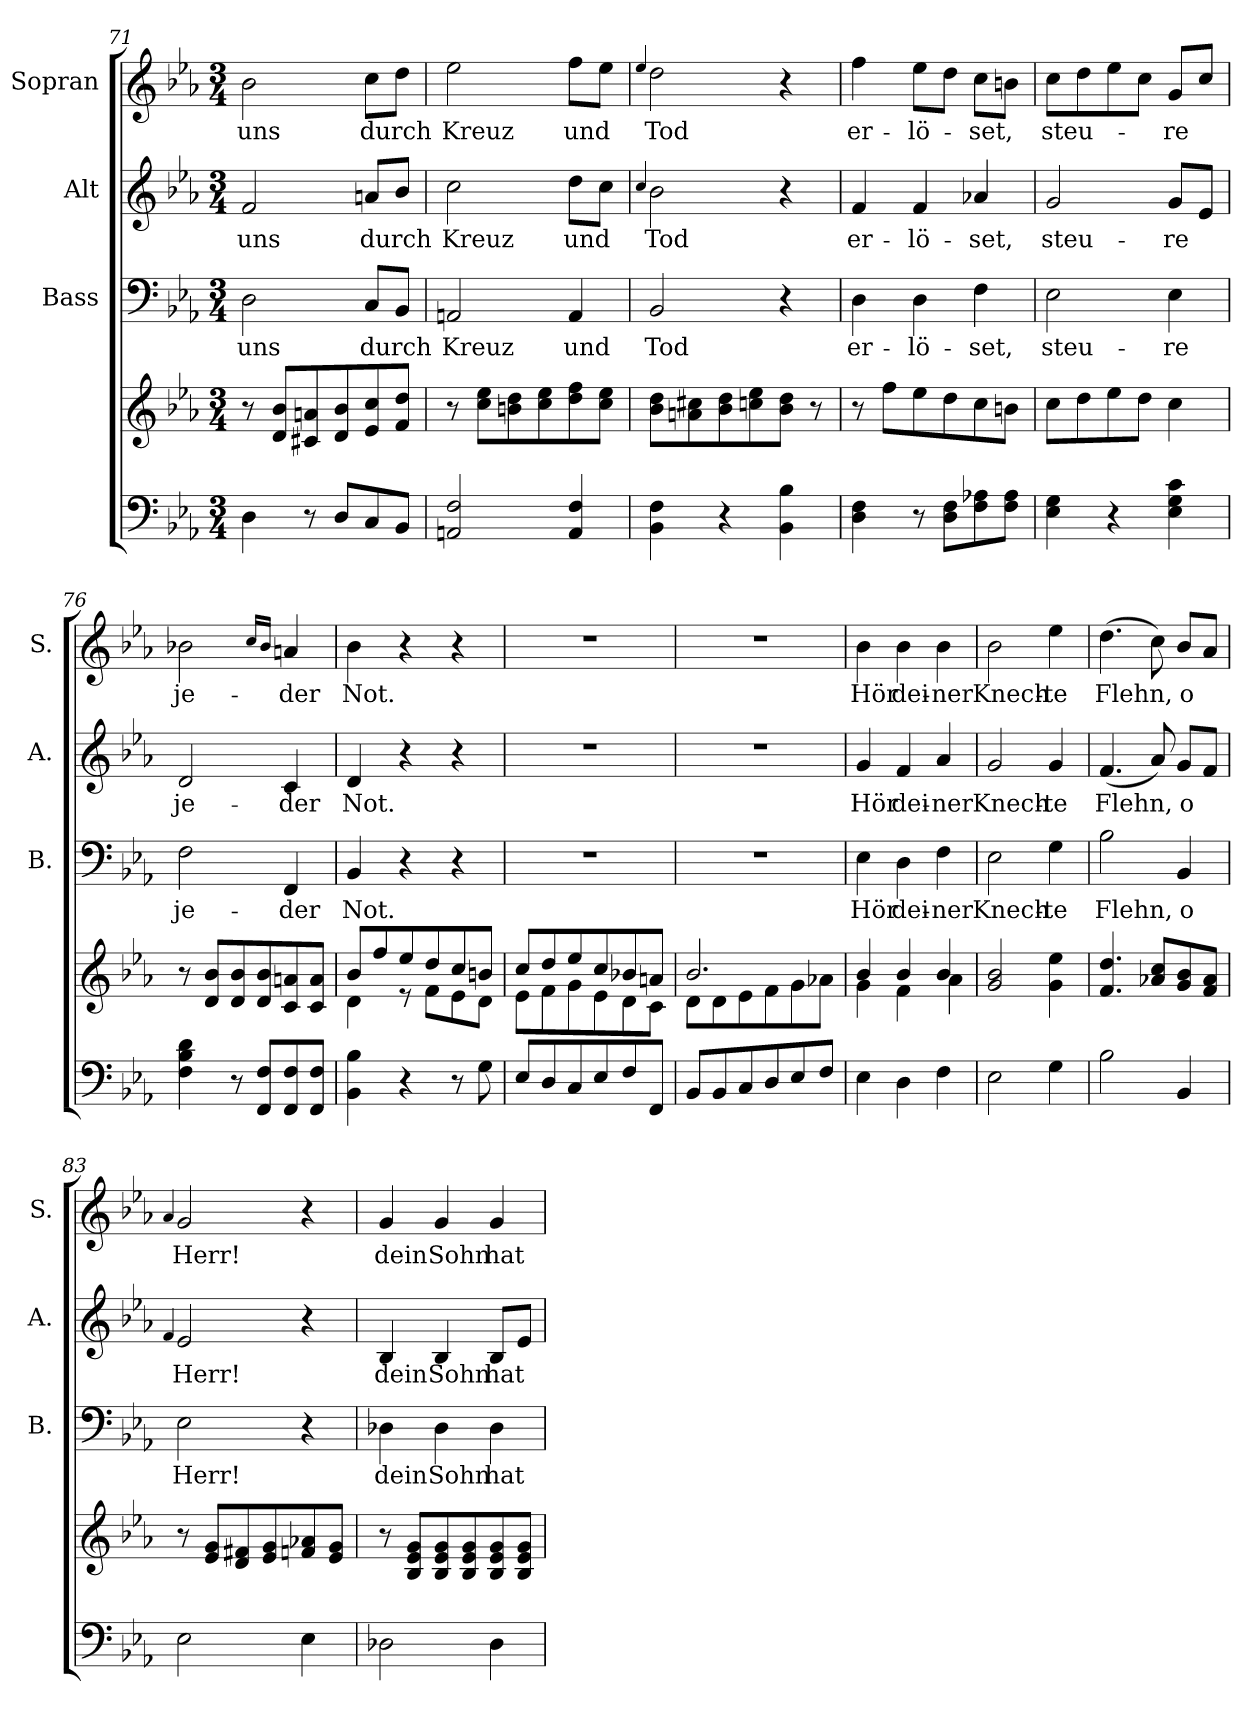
**kern	**kern	**kern	**text	**kern	**text	**kern	**text
*part4	*part4	*part3	*part3	*part2	*part2	*part1	*part1
*staff5	*staff4	*staff3	*staff3	*staff2	*staff2	*staff1	*staff1
*	*	*I"Bass	*	*I"Alt	*	*I"Sopran	*
*	*	*I'B.	*	*I'A.	*	*I'S.	*
!!LO:LB:g=z
*clefF4	*clefG2	*clefF4	*	*clefG2	*	*clefG2	*
*k[b-e-a-]	*k[b-e-a-]	*k[b-e-a-]	*	*k[b-e-a-]	*	*k[b-e-a-]	*
*E-:	*E-:	*E-:	*	*E-:	*	*E-:	*
*M3/4	*M3/4	*M3/4	*	*M3/4	*	*M3/4	*
=71	=71	=71	=71	=71	=71	=71	=71
!	!	!	!LO:LY:b	!	!LO:LY:b	!	!LO:LY:b
4D\	8r	2D\	uns	2f/	uns	2b-\	uns
.	8d/ 8b-/L	.	.	.	.	.	.
8r	8c#X/ 8an/	.	.	.	.	.	.
8D/L	8d/ 8b-/	.	.	.	.	.	.
!	!	!	!LO:LY:b	!	!LO:LY:b	!	!LO:LY:b
8C/	8e-/ 8cc/	8C/L	durch	8an/L	durch	8cc\L	durch
8BB-/J	8f/ 8dd/J	8BB-/J	.	8b-/J	.	8dd\J	.
=72	=72	=72	=72	=72	=72	=72	=72
!	!	!	!LO:LY:b	!	!LO:LY:b	!	!LO:LY:b
2AAn/ 2F/	8r	2AAn/	Kreuz	2cc\	Kreuz	2ee-\	Kreuz
.	8cc\ 8ee-\L	.	.	.	.	.	.
.	8bn\ 8dd\	.	.	.	.	.	.
.	8cc\ 8ee-\	.	.	.	.	.	.
!	!	!	!LO:LY:b	!	!LO:LY:b	!	!LO:LY:b
4AA/ 4F/	8dd\ 8ff\	4AA/	und	8dd\L	und	8ff\L	und
.	8cc\ 8ee-\J	.	.	8cc\J	.	8ee-\J	.
=73	=73	=73	=73	=73	=73	=73	=73
.	.	.	.	4qqcc/	.	4qqee-/	.
!	!	!	!LO:LY:b	!	!LO:LY:b	!	!LO:LY:b
4BB-\ 4F\	8b-\ 8dd\L	2BB-/	Tod	2b-\	Tod	2dd\	Tod
.	8an\ 8cc#X\	.	.	.	.	.	.
4r	8b-\ 8dd\	.	.	.	.	.	.
.	8ccn\ 8ee-\	.	.	.	.	.	.
4BB-\ 4B-\	8b-\ 8dd\J	4r	.	4r	.	4r	.
.	8r	.	.	.	.	.	.
=74	=74	=74	=74	=74	=74	=74	=74
!	!	!	!LO:LY:b	!	!LO:LY:b	!	!LO:LY:b
4D\ 4F\	8r	4D\	er-	4f/	er-	4ff\	er-
.	8ff\L	.	.	.	.	.	.
!	!	!	!LO:LY:b	!	!LO:LY:b	!	!LO:LY:b
8r	8ee-\	4D\	-lö-	4f/	-lö-	8ee-\L	-lö-
8D\ 8F\L	8dd\	.	.	.	.	8dd\J	.
!	!	!	!LO:LY:b	!	!LO:LY:b	!	!LO:LY:b
8F\ 8A-X\	8cc\	4F\	-set,	4a-X/	-set,	8cc\L	-set,
8F\ 8A-\J	8bn\J	.	.	.	.	8bn\J	.
=75	=75	=75	=75	=75	=75	=75	=75
!	!	!	!LO:LY:b	!	!LO:LY:b	!	!LO:LY:b
4E-\ 4G\	8cc\L	2E-\	steu-	2g/	steu-	8cc\L	steu-
.	8dd\	.	.	.	.	8dd\	.
4r	8ee-\	.	.	.	.	8ee-\	.
.	8dd\J	.	.	.	.	8cc\J	.
!	!	!	!LO:LY:b	!	!LO:LY:b	!	!LO:LY:b
4E-\ 4G\ 4c\	4cc\	4E-\	-re	8g/L	-re	8g/L	-re
.	.	.	.	8e-/J	.	8cc/J	.
=76	=76	=76	=76	=76	=76	=76	=76
!	!	!	!LO:LY:b	!	!LO:LY:b	!	!LO:LY:b
4F\ 4B-\ 4d\	8r	2F\	je-	2d/	je-	2b-X\	je-
.	8d/ 8b-/L	.	.	.	.	.	.
8r	8d/ 8b-/	.	.	.	.	.	.
8FF/ 8F/L	8d/ 8b-/	.	.	.	.	.	.
.	.	.	.	.	.	16qcc/LL	.
.	.	.	.	.	.	16qb-/JJ	.
!	!	!	!LO:LY:b	!	!LO:LY:b	!	!LO:LY:b
8FF/ 8F/	8c/ 8an/	4FF/	-der	4c/	-der	4an/	-der
8FF/ 8F/J	8c/ 8a/J	.	.	.	.	.	.
!!LO:LB:g=z
=77	=77	=77	=77	=77	=77	=77	=77
*	*^	*	*	*	*	*	*
!	!	!	!	!LO:LY:b	!	!LO:LY:b	!	!LO:LY:b
4BB-\ 4B-\	8b-/L	4d\	4BB-/	Not.	4d/	Not.	4b-\	Not.
.	8ff/	.	.	.	.	.	.	.
4r	8ee-/	8re	4r	.	4r	.	4r	.
.	8dd/	8f\L	.	.	.	.	.	.
8r	8cc/	8e-\	4r	.	4r	.	4r	.
8G\	8bn/J	8d\J	.	.	.	.	.	.
=78	=78	=78	=78	=78	=78	=78	=78	=78
8E-/L	8cc/L	8e-\L	2.r	.	2.r	.	2.r	.
8D/	8dd/	8f\	.	.	.	.	.	.
8C/	8ee-/	8g\	.	.	.	.	.	.
8E-/	8cc/	8e-\	.	.	.	.	.	.
8F/	8b-X/	8d\	.	.	.	.	.	.
8FF/J	8an/J	8c\J	.	.	.	.	.	.
=79	=79	=79	=79	=79	=79	=79	=79	=79
8BB-/L	2.b-/	8d\L	2.r	.	2.r	.	2.r	.
8BB-/	.	8d\	.	.	.	.	.	.
8C/	.	8e-\	.	.	.	.	.	.
8D/	.	8f\	.	.	.	.	.	.
8E-/	.	8g\	.	.	.	.	.	.
8F/J	.	8a-X\J	.	.	.	.	.	.
=80	=80	=80	=80	=80	=80	=80	=80	=80
!	!	!	!	!LO:LY:b	!	!LO:LY:b	!	!LO:LY:b
4E-\	4b-/	4g\	4E-\	Hör	4g/	Hör	4b-\	Hör
!	!	!	!	!LO:LY:b	!	!LO:LY:b	!	!LO:LY:b
4D\	4b-/	4f\	4D\	dei-	4f/	dei-	4b-\	dei-
!	!	!	!	!LO:LY:b	!	!LO:LY:b	!	!LO:LY:b
4F\	4b-/	4a-\	4F\	-ner	4a-/	-ner	4b-\	-ner
=81	=81	=81	=81	=81	=81	=81	=81	=81
!	!	!	!	!LO:LY:b	!	!LO:LY:b	!	!LO:LY:b
*	*v	*v	*	*	*	*	*	*
2E-\	2g/ 2b-/	2E-\	Knech-	2g/	Knech-	2b-\	Knech-
!	!	!	!LO:LY:b	!	!LO:LY:b	!	!LO:LY:b
4G\	4g\ 4ee-\	4G\	-te	4g/	-te	4ee-\	-te
=82	=82	=82	=82	=82	=82	=82	=82
!	!	!	!LO:LY:b	!	!LO:LY:b	!	!LO:LY:b
2B-\	4.f/ 4.dd/	2B-\	Flehn,	(<4.f/	Flehn,	(>4.dd\	Flehn,
.	8a-X/ 8cc/L	.	.	8a-/)	.	8cc\)	.
!	!	!	!LO:LY:b	!	!LO:LY:b	!	!LO:LY:b
4BB-/	8g/ 8b-/	4BB-/	o	8g/L	o	8b-/L	o
.	8f/ 8a-/J	.	.	8f/J	.	8a-/J	.
!!LO:PB:g=z
=83	=83	=83	=83	=83	=83	=83	=83
.	.	.	.	4qqf/	.	4qqa-/	.
!	!	!	!LO:LY:b	!	!LO:LY:b	!	!LO:LY:b
2E-\	8r	2E-\	Herr!	2e-/	Herr!	2g/	Herr!
.	8e-/ 8g/L	.	.	.	.	.	.
.	8d/ 8f#X/	.	.	.	.	.	.
.	8e-/ 8g/	.	.	.	.	.	.
4E-\	8fn/ 8a-X/	4r	.	4r	.	4r	.
.	8e-/ 8g/J	.	.	.	.	.	.
=84	=84	=84	=84	=84	=84	=84	=84
!	!	!	!LO:LY:b	!	!LO:LY:b	!	!LO:LY:b
2D-X\	8r	4D-X\	dein	4B-/	dein	4g/	dein
.	8B-/ 8e-/ 8g/L	.	.	.	.	.	.
!	!	!	!LO:LY:b	!	!LO:LY:b	!	!LO:LY:b
.	8B-/ 8e-/ 8g/	4D-\	Sohn	4B-/	Sohn	4g/	Sohn
.	8B-/ 8e-/ 8g/	.	.	.	.	.	.
!	!	!	!LO:LY:b	!	!LO:LY:b	!	!LO:LY:b
4D-\	8B-/ 8e-/ 8g/	4D-\	hat	8B-/L	hat	4g/	hat
.	8B-/ 8e-/ 8g/J	.	.	8e-/J	.	.	.
=	=	=	=	=	=	=	=
*-	*-	*-	*-	*-	*-	*-	*-
